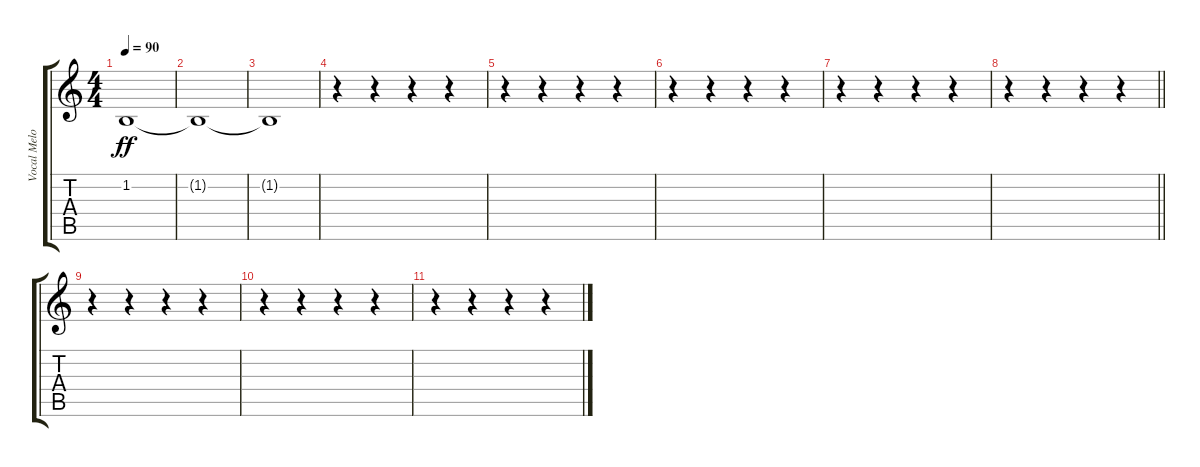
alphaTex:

\track ("Vocal Melody" "Vocal Melo") {instrument englishhorn}
\staff {score tabs}
\tuning (Eb4 Bb3 Gb3 Db3 Ab2 Eb2) {hide}
\ts (4 4)
\tempo 90
\clef g2
\ks c
1.2{t}.1{dy ff} |
1.2{t}.1 |
1.2{t}.1 |
r.4 r.4 r.4 r.4 |
r.4 r.4 r.4 r.4 |
r.4 r.4 r.4 r.4 |
r.4 r.4 r.4 r.4 |
\barLineRight lightlight
r.4 r.4 r.4 r.4 |
r.4 r.4 r.4 r.4 |
r.4 r.4 r.4 r.4 |
r.4 r.4 r.4 r.4
